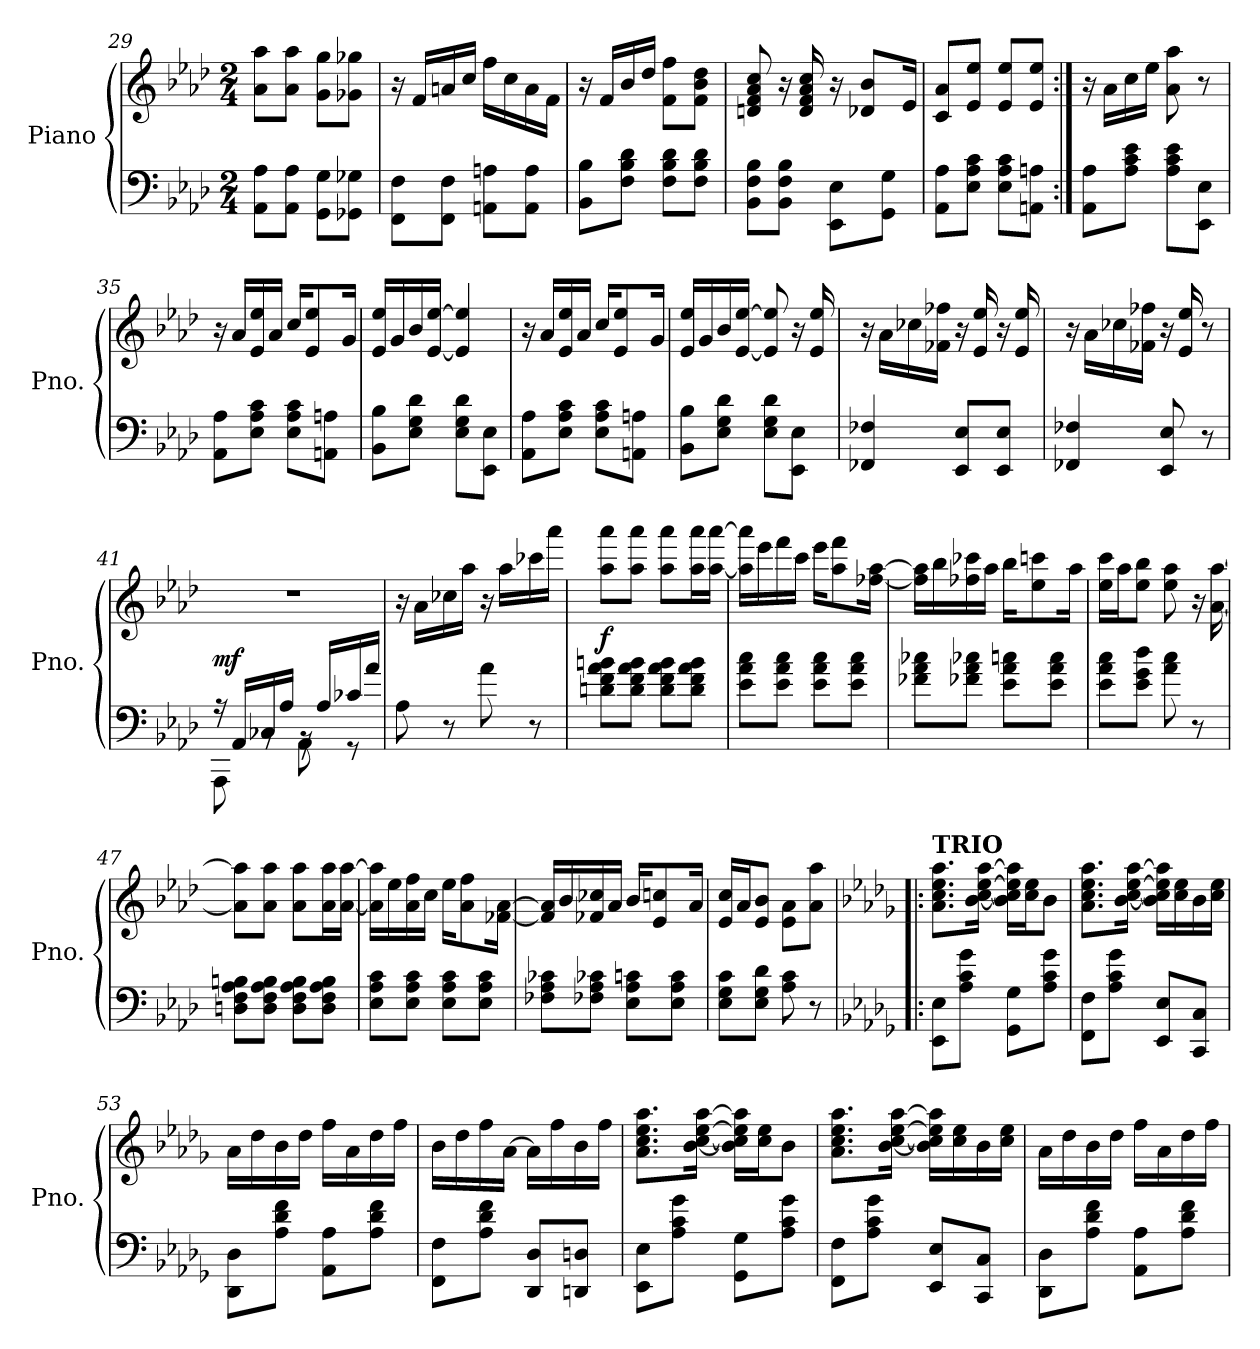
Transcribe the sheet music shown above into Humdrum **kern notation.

**kern	**kern	**dynam
*part1	*part1	*part1
*staff2	*staff1	*staff1/2
*I"Piano	*	*
*I'Pno.	*	*
*clefF4	*clefG2	*
*k[b-e-a-d-]	*k[b-e-a-d-]	*
*M2/4	*M2/4	*
=29	=29	=29
8AA-\ 8A-\L	8a-\ 8aa-\L	.
8AA-\ 8A-\J	8a-\ 8aa-\J	.
8GG\ 8G\L	8g\ 8gg\L	.
8GG-X\ 8G-X\J	8g-X\ 8gg-X\J	.
=30	=30	=30
8FF\ 8F\L	16r	.
.	16f/LL	.
8FF\ 8F\J	16an/	.
.	16cc/JJ	.
8AAn\ 8An\L	16ff\LL	.
.	16cc\	.
8AA\ 8A\J	16a\	.
.	16f\JJ	.
!!LO:LB:g=z
=31	=31	=31
8BB-\ 8B-\L	16r	.
.	16f/LL	.
8F\ 8B-\ 8d-\J	16b-/	.
.	16dd-/JJ	.
8F\ 8B-\ 8d-\L	8f\ 8ff\L	.
8F\ 8B-\ 8d-\J	8f\ 8b-\ 8dd-\J	.
=32	=32	=32
8BB-\ 8F\ 8B-\L	8dn/ 8f/ 8a-/ 8cc/	.
8BB-\ 8F\ 8B-\J	16r	.
.	16d/ 16f/ 16a-/ 16cc/	.
8EE-\ 8E-\L	16r	.
.	8d-X/ 8b-/L	.
8GG\ 8G\J	.	.
.	16e-/Jk	.
=33	=33	=33
8AA-\ 8A-\L	8c/ 8a-/L	.
8E-\ 8A-\ 8c\J	8e-/ 8ee-/J	.
8E-\ 8A-\ 8c\L	8e-/ 8ee-/L	.
8AAn\ 8An\J	8e-/ 8ee-/J	.
=34:|!	=34:|!	=34:|!
8AA-\ 8A-\L	16r	.
.	16a-\LL	.
8A-\ 8c\ 8e-\J	16cc\	.
.	16ee-\JJ	.
8A-\ 8c\ 8e-\L	8a-\ 8aa-\	.
8EE-\ 8E-\J	8r	.
=35	=35	=35
8AA-\ 8A-\L	16r	.
.	16a-/LL	.
8E-\ 8A-\ 8c\J	16e-/ 16ee-/	.
.	16a-/JJ	.
8E-\ 8A-\ 8c\L	16cc/KL	.
.	8e-/ 8ee-/	.
8AAn\ 8An\J	.	.
.	16g/Jk	.
!!LO:LB:g=z
=36	=36	=36
8BB-\ 8B-\L	16e-/ 16ee-/LL	.
.	16g/	.
8E-\ 8G\ 8d-\J	16b-/	.
.	[16e-/ [16ee-/JJ	.
8E-\ 8G\ 8d-\L	4e-/] 4ee-/]	.
8EE-\ 8E-\J	.	.
=37	=37	=37
8AA-\ 8A-\L	16r	.
.	16a-/LL	.
8E-\ 8A-\ 8c\J	16e-/ 16ee-/	.
.	16a-/JJ	.
8E-\ 8A-\ 8c\L	16cc/KL	.
.	8e-/ 8ee-/	.
8AAn\ 8An\J	.	.
.	16g/Jk	.
=38	=38	=38
8BB-\ 8B-\L	16e-/ 16ee-/LL	.
.	16g/	.
8E-\ 8G\ 8d-\J	16b-/	.
.	[16e-/ [16ee-/JJ	.
8E-\ 8G\ 8d-\L	8e-/] 8ee-/]	.
8EE-\ 8E-\J	16r	.
.	16e-/ 16ee-/	.
=39	=39	=39
4FF-X/ 4F-X/	16r	.
.	16a-\LL	.
.	16cc-X\	.
.	16f-X\ 16ff-X\JJ	.
8EE-/ 8E-/L	16r	.
.	16e-/ 16ee-/	.
8EE-/ 8E-/J	16r	.
.	16e-/ 16ee-/	.
!!LO:LB:g=z
=40	=40	=40
4FF-X/ 4F-X/	16r	.
.	16a-\LL	.
.	16cc-X\	.
.	16f-X\ 16ff-X\JJ	.
8EE-/ 8E-/	16r	.
.	16e-/ 16ee-/	.
8r	8r	.
=41	=41	=41
*^	*	*
!	!	!	!LO:DY:a=2
16r	8AAA-\	2r	mf
16AA-/LL	.	.	.
16C-X/	8rBB	.	.
16A-/JJ	.	.	.
16rBB	8AA-\	.	.
16A-/LL	.	.	.
16c-X/	8r	.	.
16a-/JJ	.	.	.
*v	*v	*	*
=42	=42	=42
8A-\	16r	.
.	16a-\LL	.
8r	16cc-X\	.
.	16aa-\JJ	.
8a-\	16r	.
.	16aa-\LL	.
8r	16ccc-X\	.
.	16aaa-\JJ	.
=43	=43	=43
!	!	!LO:DY:b
8dn\ 8f\ 8a-\ 8bn\L	8aa-\ 8aaa-\L	f
8d\ 8f\ 8a-\ 8b\J	8aa-\ 8aaa-\J	.
8d\ 8f\ 8a-\ 8b\L	8aa-\ 8aaa-\L	.
8d\ 8f\ 8a-\ 8b\J	16aa-\ 16aaa-\L	.
.	[16aa-\ [16aaa-\JJ	.
!!LO:LB:g=z
=44	=44	=44
8e-\ 8a-\ 8cc\L	16aa-\] 16aaa-\]LL	.
.	16eee-\	.
8e-\ 8a-\ 8cc\J	16fff\	.
.	16ccc\JJ	.
8e-\ 8a-\ 8cc\L	16eee-\KL	.
.	8aa-\ 8fff\	.
8e-\ 8a-\ 8cc\J	.	.
.	[16ff-X\ [16aa-\Jk	.
=45	=45	=45
8f-X\ 8a-\ 8cc-X\L	16ff-\] 16aa-\]LL	.
.	16bb-\	.
8f-X\ 8a-\ 8cc-X\J	16ff-X\ 16ccc-X\	.
.	16aa-\JJ	.
8e-\ 8a-\ 8ccn\L	16bb-\KL	.
.	8ee-\ 8cccn\	.
8e-\ 8a-\ 8cc\J	.	.
.	16aa-\Jk	.
=46	=46	=46
8e-\ 8a-\ 8cc\L	16ee-\ 16ccc\LL	.
.	16aa-\J	.
8e-\ 8g\ 8dd-\J	8ee-\ 8bb-\J	.
8a-\ 8cc\	8ee-\ 8aa-\	.
8r	16r	.
.	[16a-\ [16aa-\	.
=47	=47	=47
8Dn\ 8F\ 8A-\ 8Bn\L	8a-\] 8aa-\]L	.
8D\ 8F\ 8A-\ 8B\J	8a-\ 8aa-\J	.
8D\ 8F\ 8A-\ 8B\L	8a-\ 8aa-\L	.
8D\ 8F\ 8A-\ 8B\J	16a-\ 16aa-\L	.
.	[16a-\ [16aa-\JJ	.
!!LO:PB:g=z
=48	=48	=48
8E-\ 8A-\ 8c\L	16a-\] 16aa-\]LL	.
.	16ee-\	.
8E-\ 8A-\ 8c\J	16a-\ 16ff\	.
.	16cc\JJ	.
8E-\ 8A-\ 8c\L	16ee-\KL	.
.	8a-\ 8ff\	.
8E-\ 8A-\ 8c\J	.	.
.	[16f-X\ [16a-\Jk	.
=49	=49	=49
8F-X\ 8A-\ 8c-X\L	16f-/] 16a-/]LL	.
.	16b-/	.
8F-X\ 8A-\ 8c-X\J	16f-X/ 16cc-X/	.
.	16a-/JJ	.
8E-\ 8A-\ 8cn\L	16b-/KL	.
.	8e-/ 8ccn/	.
8E-\ 8A-\ 8c\J	.	.
.	16a-/Jk	.
=50	=50	=50
8E-\ 8G\ 8c\L	16e-/ 16cc/LL	.
.	16a-/J	.
8E-\ 8G\ 8d-\J	8e-/ 8b-/J	.
8A-\ 8c\	8e-\ 8a-\L	.
8r	8a-\ 8aa-\J	.
=51!|:	=51!|:	=51!|:
*k[b-e-a-d-g-]	*k[b-e-a-d-g-]	*
*	*MM100	*
!	!LO:TX:a:B:t=TRIO	!
8EE-\ 8E-\L	8.a-\ 8.cc\ 8.ee-\ 8.aa-\L	.
8A-\ 8c\ 8g-\J	.	.
.	[16b-\ [16cc\ [16ee-\ [16aa-\Jk	.
8GG-\ 8G-\L	16b-\] 16cc\] 16ee-\] 16aa-\]LL	.
.	16cc\ 16ee-\J	.
8A-\ 8c\ 8g-\J	8b-\J	.
!!LO:LB:g=z
=52	=52	=52
8FF\ 8F\L	8.a-\ 8.cc\ 8.ee-\ 8.aa-\L	.
8A-\ 8c\ 8g-\J	.	.
.	[16b-\ [16cc\ [16ee-\ [16aa-\Jk	.
8EE-/ 8E-/L	16b-\] 16cc\] 16ee-\] 16aa-\]LL	.
.	16cc\ 16ee-\	.
8CC/ 8C/J	16b-\	.
.	16cc\ 16ee-\JJ	.
=53	=53	=53
8DD-\ 8D-\L	16a-\LL	.
.	16dd-\	.
8A-\ 8d-\ 8f\J	16b-\	.
.	16dd-\JJ	.
8AA-\ 8A-\L	16ff\LL	.
.	16a-\	.
8A-\ 8d-\ 8f\J	16dd-\	.
.	16ff\JJ	.
=54	=54	=54
8FF\ 8F\L	16b-\LL	.
.	16dd-\	.
8A-\ 8d-\ 8f\J	16ff\	.
.	[16a-\JJ	.
8DD-/ 8D-/L	16a-\LL]	.
.	16ff\	.
8DDn/ 8Dn/J	16b-\	.
.	16ff\JJ	.
=55	=55	=55
8EE-\ 8E-\L	8.a-\ 8.cc\ 8.ee-\ 8.aa-\L	.
8A-\ 8c\ 8g-\J	.	.
.	[16b-\ [16cc\ [16ee-\ [16aa-\Jk	.
8GG-\ 8G-\L	16b-\] 16cc\] 16ee-\] 16aa-\]LL	.
.	16cc\ 16ee-\J	.
8A-\ 8c\ 8g-\J	8b-\J	.
!!LO:LB:g=z
=56	=56	=56
8FF\ 8F\L	8.a-\ 8.cc\ 8.ee-\ 8.aa-\L	.
8A-\ 8c\ 8g-\J	.	.
.	[16b-\ [16cc\ [16ee-\ [16aa-\Jk	.
8EE-/ 8E-/L	16b-\] 16cc\] 16ee-\] 16aa-\]LL	.
.	16cc\ 16ee-\	.
8CC/ 8C/J	16b-\	.
.	16cc\ 16ee-\JJ	.
=57	=57	=57
8DD-\ 8D-\L	16a-\LL	.
.	16dd-\	.
8A-\ 8d-\ 8f\J	16b-\	.
.	16dd-\JJ	.
8AA-\ 8A-\L	16ff\LL	.
.	16a-\	.
8A-\ 8d-\ 8f\J	16dd-\	.
.	16ff\JJ	.
=	=	=
*-	*-	*-
